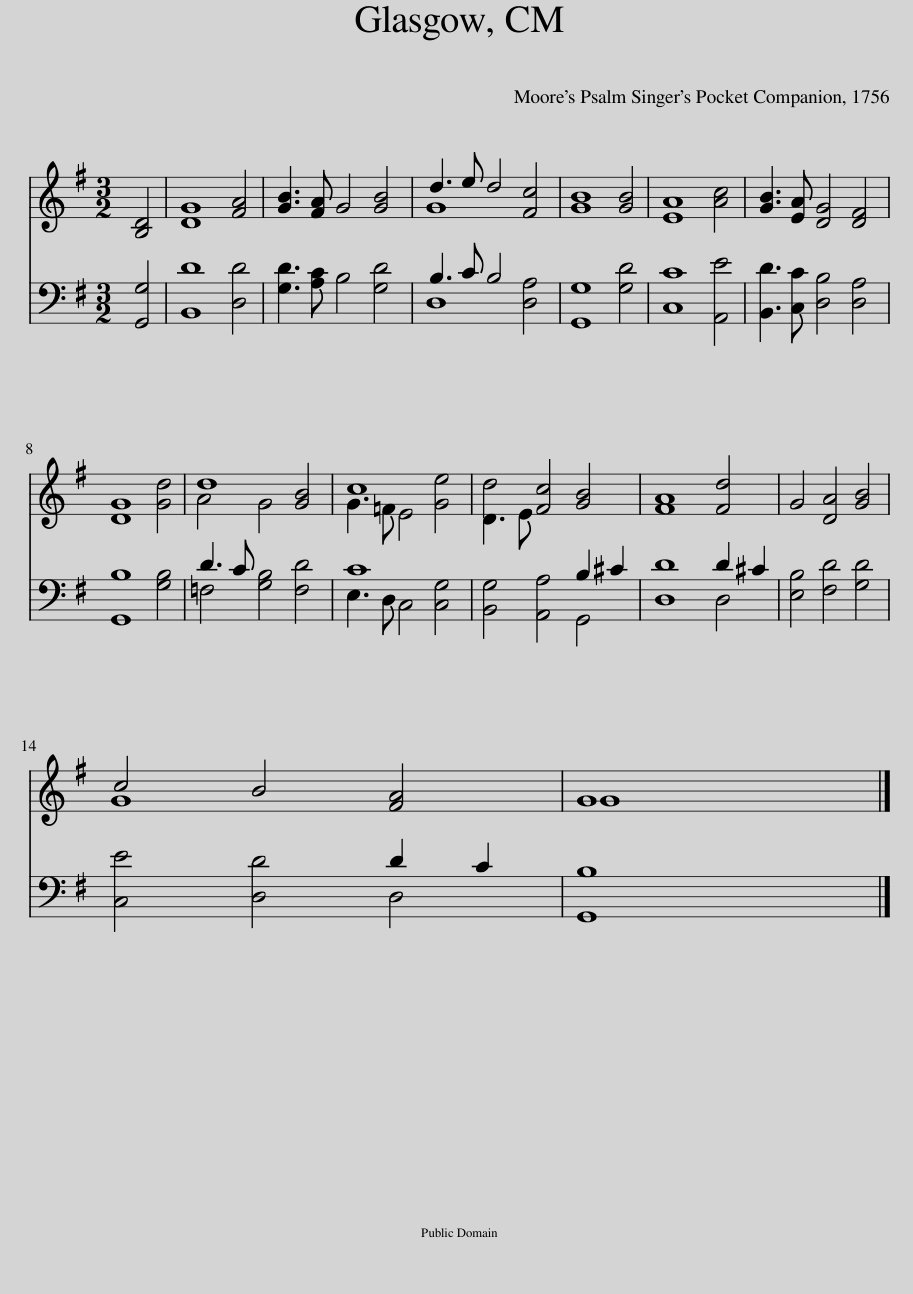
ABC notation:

X:1
%%score ( 1 2 ) ( 3 4 )
L:1/8
M:3/2
I:linebreak $
K:G
V:1 treble
V:2 treble
V:3 bass
V:4 bass
V:1
 [B,D]4 | [DG]8 [FA]4 | [GB]3 [FA] G4 [GB]4 | d3 e d4 [Fc]4 | [GB]8 [GB]4 | %5
 [EA]8 [Ac]4 | [GB]3 [EA] [DG]4 [DF]4 |$ [DG]8 [Gd]4 | A4 G4 [GB]4 | G3 =F E4 [Ge]4 | %10
 D3 E [Fc]4 [GB]4 | [FA]8 [Fd]4 | G4 [DA]4 [GB]4 |$ c4 B4 [FA]4 | G8 |] %15
V:2
 x4 | x12 | x12 | G8 x4 | x12 | %5
 x12 | x12 |$ x12 | d8 x4 | c8 x4 | %10
 d4 x8 | x12 | x12 |$ G8 x4 | G8 |] %15
V:3
 [G,,G,]4 | [B,,D]8 [D,D]4 | [G,D]3 [A,C] B,4 [G,D]4 | B,3 C B,4 [D,A,]4 | [G,,G,]8 [G,D]4 | %5
 [C,C]8 [A,,E]4 | [B,,D]3 [C,C] [D,B,]4 [D,A,]4 |$ [G,,B,]8 [G,B,]4 | D3 C [G,B,]4 [=F,D]4 | E,3 D, C,4 [C,G,]4 | %10
 [B,,G,]4 [A,,A,]4 B,2 ^C2 | [D,D]8 D2 ^C2 | [E,B,]4 [F,D]4 [G,D]4 |$ [C,E]4 [D,D]4 D2 C2 | [G,,B,]8 |] %15
V:4
 x4 | x12 | x12 | D,8 x4 | x12 | %5
 x12 | x12 |$ x12 | =F,4 x8 | C8 x4 | %10
 x8 G,,4 | x8 D,4 | x12 |$ x8 D,4 | x8 |] %15
